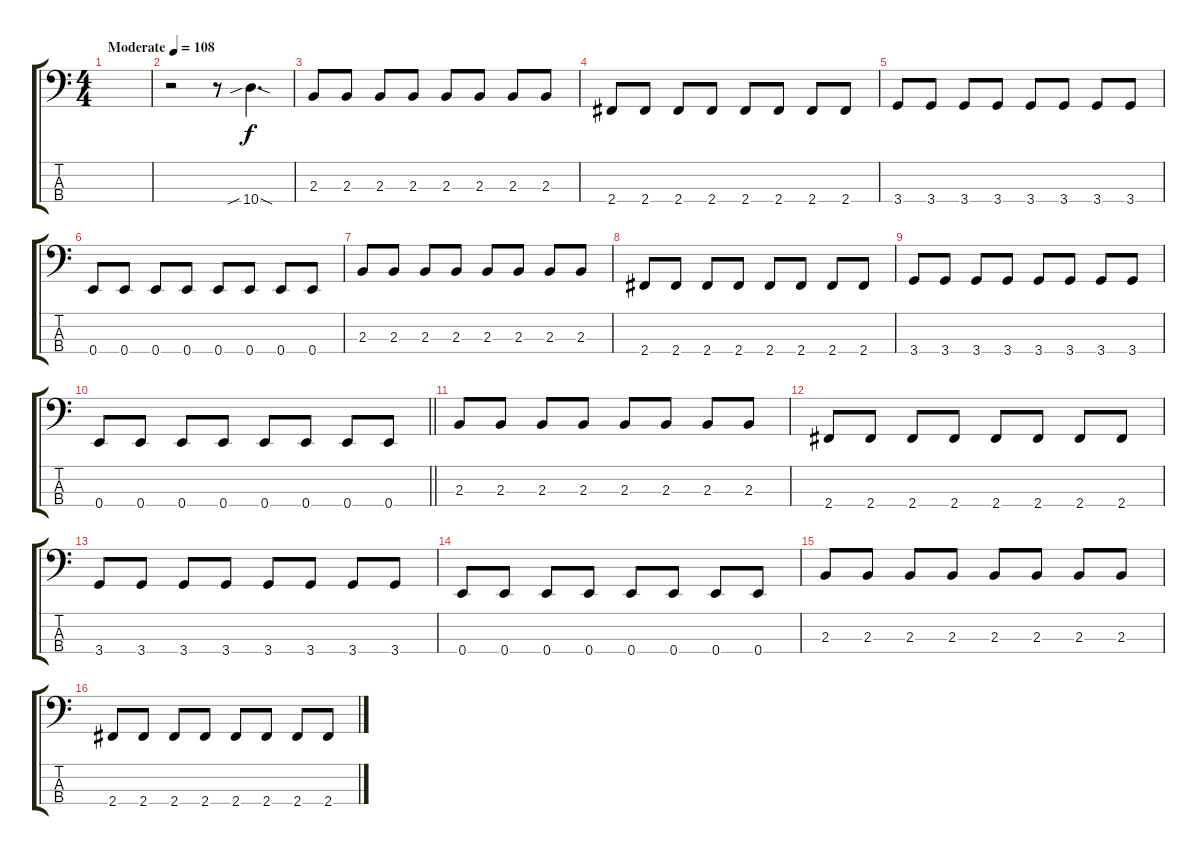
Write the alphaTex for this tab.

\track "" {instrument electricbassfinger}
\staff {score tabs}
\tuning (G2 D2 A1 E1) {hide}
\ts (4 4)
\tempo (108 "Moderate")
\clef f4
\ks c
|
r.2 r.8 10.4{sib sod}.4{d} |
2.3.8 2.3.8 2.3.8 2.3.8 2.3.8 2.3.8 2.3.8 2.3.8 |
2.4.8 2.4.8 2.4.8 2.4.8 2.4.8 2.4.8 2.4.8 2.4.8 |
3.4.8 3.4.8 3.4.8 3.4.8 3.4.8 3.4.8 3.4.8 3.4.8 |
0.4.8 0.4.8 0.4.8 0.4.8 0.4.8 0.4.8 0.4.8 0.4.8 |
2.3.8 2.3.8 2.3.8 2.3.8 2.3.8 2.3.8 2.3.8 2.3.8 |
2.4.8 2.4.8 2.4.8 2.4.8 2.4.8 2.4.8 2.4.8 2.4.8 |
3.4.8 3.4.8 3.4.8 3.4.8 3.4.8 3.4.8 3.4.8 3.4.8 |
\barLineRight lightlight
0.4.8 0.4.8 0.4.8 0.4.8 0.4.8 0.4.8 0.4.8 0.4.8 |
\section ("" "")
2.3.8 2.3.8 2.3.8 2.3.8 2.3.8 2.3.8 2.3.8 2.3.8 |
2.4.8 2.4.8 2.4.8 2.4.8 2.4.8 2.4.8 2.4.8 2.4.8 |
3.4.8 3.4.8 3.4.8 3.4.8 3.4.8 3.4.8 3.4.8 3.4.8 |
0.4.8 0.4.8 0.4.8 0.4.8 0.4.8 0.4.8 0.4.8 0.4.8 |
2.3.8 2.3.8 2.3.8 2.3.8 2.3.8 2.3.8 2.3.8 2.3.8 |
2.4.8 2.4.8 2.4.8 2.4.8 2.4.8 2.4.8 2.4.8 2.4.8
